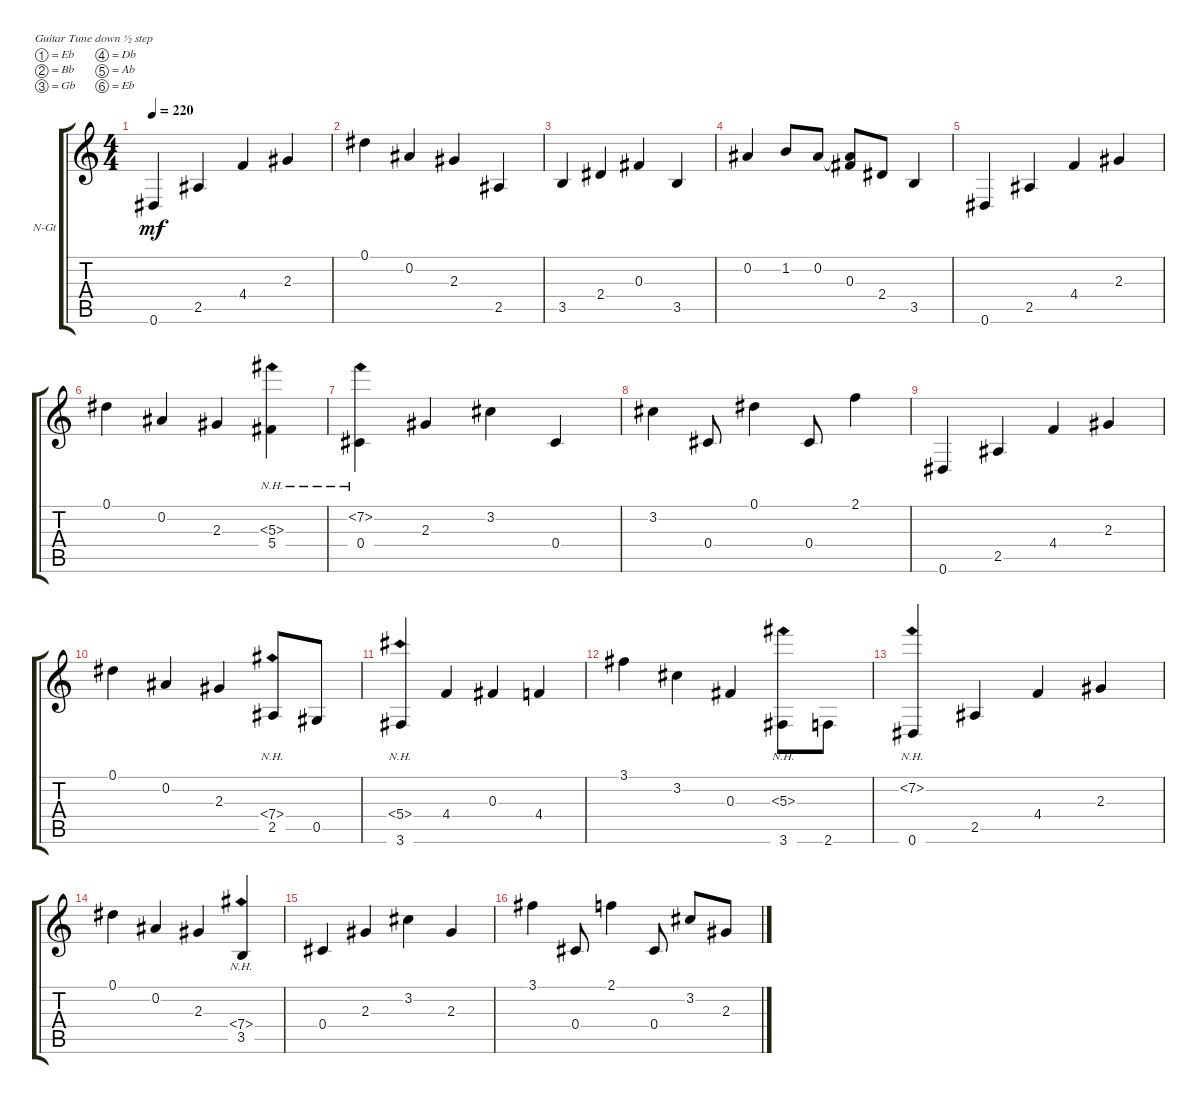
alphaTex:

\defaultSystemsLayout 4
\bracketExtendMode groupsimilarinstruments
\firstSystemTrackNameOrientation horizontal
\otherSystemsTrackNameOrientation horizontal
\track ("Nylon Guitar" "N-Gt") {instrument acousticguitarnylon}
\staff {score tabs}
\tuning (Eb4 Bb3 Gb3 Db3 Ab2 Eb2)
\ts (4 4)
\tempo 220
\clef g2
\ks c
0.6.4{dy mf instrument acousticguitarnylon} 2.5.4 4.4.4 2.3.4 |
0.1.4 0.2.4 2.3.4 2.5.4 |
3.5.4 2.4.4 0.3.4 3.5.4 |
0.2.4 1.2.8 0.2.8 (0.2{t} 0.3).8 2.4.8 3.5.4 |
0.6.4 2.5.4 4.4.4 2.3.4 |
0.1.4 0.2.4 2.3.4 (5.4 5.3{nh}).4 |
(0.4 7.2{nh}).4 2.3.4 3.2.4 0.4.4 |
3.2.4 0.4.8 0.1.4 0.4.8 2.1.4 |
0.6.4 2.5.4 4.4.4 2.3.4 |
0.1.4 0.2.4 2.3.4 (2.5 7.4{nh}).8 0.5.8 |
(3.6 5.4{nh}).4 4.4.4 0.3.4 4.4.4 |
3.1.4 3.2.4 0.3.4 (3.6 5.3{nh}).8 2.6.8 |
(0.6 7.2{nh}).4 2.5.4 4.4.4 2.3.4 |
0.1.4 0.2.4 2.3.4 (3.5 7.4{nh}).4 |
0.4.4 2.3.4 3.2.4 2.3.4 |
3.1.4 0.4.8 2.1.4 0.4.8 3.2.8 2.3.8
